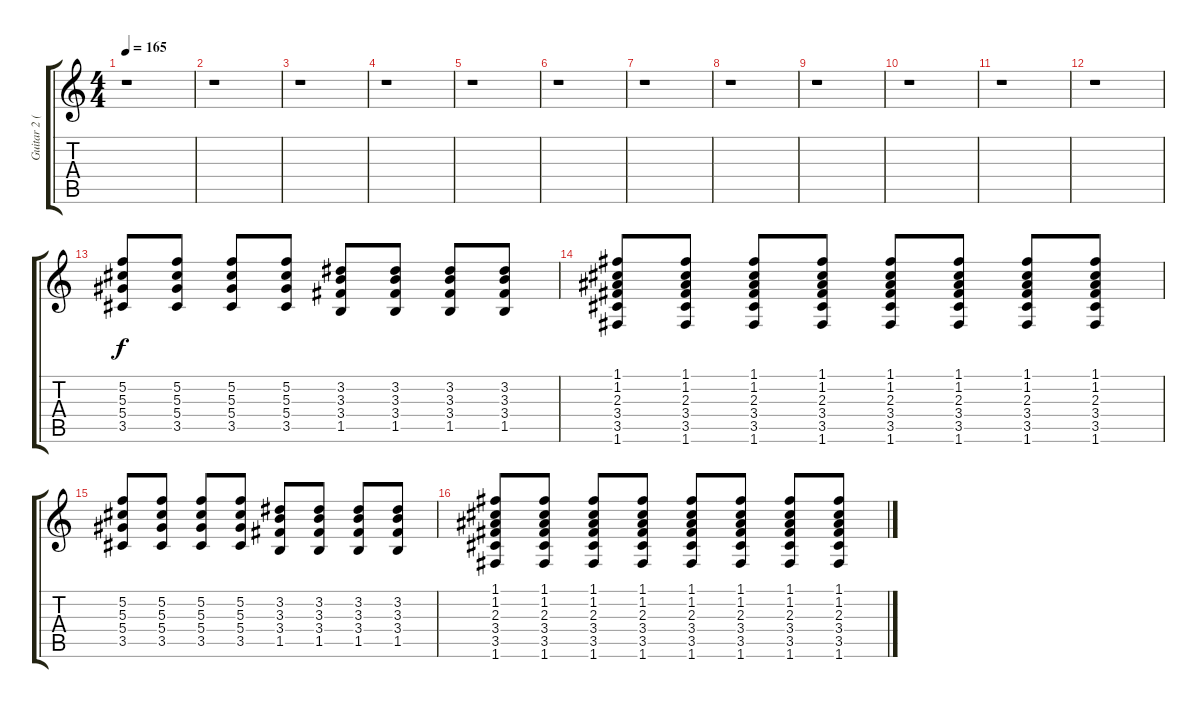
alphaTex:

\track ("Guitar 2 (Distortion)" "Guitar 2 (") {instrument overdrivenguitar}
\staff {score tabs}
\tuning (F4 C4 Ab3 Eb3 Bb2 F2) {hide}
\ts (4 4)
\tempo 165
\clef g2
\ks c
r.1{dy f instrument overdrivenguitar} |
r.1 |
r.1 |
r.1 |
r.1 |
r.1 |
r.1 |
r.1 |
r.1 |
r.1 |
r.1 |
r.1 |
(5.2 5.3 5.4 3.5).8 (5.2 5.3 5.4 3.5).8 (5.2 5.3 5.4 3.5).8 (5.2 5.3 5.4 3.5).8 (3.2 3.3 3.4 1.5).8 (3.2 3.3 3.4 1.5).8 (3.2 3.3 3.4 1.5).8 (3.2 3.3 3.4 1.5).8 |
(1.1 1.2 2.3 3.4 3.5 1.6).8 (1.1 1.2 2.3 3.4 3.5 1.6).8 (1.1 1.2 2.3 3.4 3.5 1.6).8 (1.1 1.2 2.3 3.4 3.5 1.6).8 (1.1 1.2 2.3 3.4 3.5 1.6).8 (1.1 1.2 2.3 3.4 3.5 1.6).8 (1.1 1.2 2.3 3.4 3.5 1.6).8 (1.1 1.2 2.3 3.4 3.5 1.6).8 |
(5.2 5.3 5.4 3.5).8 (5.2 5.3 5.4 3.5).8 (5.2 5.3 5.4 3.5).8 (5.2 5.3 5.4 3.5).8 (3.2 3.3 3.4 1.5).8 (3.2 3.3 3.4 1.5).8 (3.2 3.3 3.4 1.5).8 (3.2 3.3 3.4 1.5).8 |
(1.1 1.2 2.3 3.4 3.5 1.6).8 (1.1 1.2 2.3 3.4 3.5 1.6).8 (1.1 1.2 2.3 3.4 3.5 1.6).8 (1.1 1.2 2.3 3.4 3.5 1.6).8 (1.1 1.2 2.3 3.4 3.5 1.6).8 (1.1 1.2 2.3 3.4 3.5 1.6).8 (1.1 1.2 2.3 3.4 3.5 1.6).8 (1.1 1.2 2.3 3.4 3.5 1.6).8
